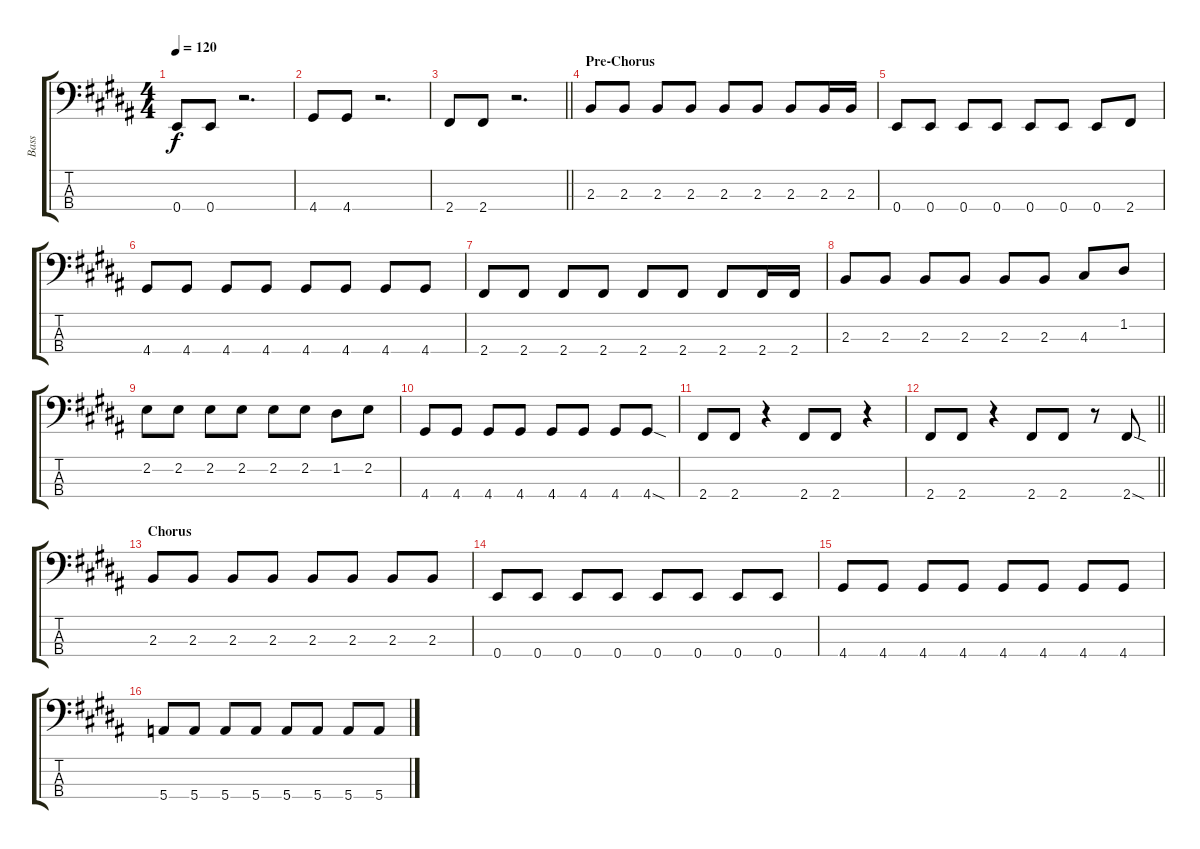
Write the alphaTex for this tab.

\track ("Bass" "Bass") {instrument electricbassfinger}
\staff {score tabs}
\tuning (G2 D2 A1 E1) {hide}
\ts (4 4)
\tempo 120
\clef f4
\ks b
0.4.8{dy f} 0.4.8 r.2{d} |
4.4.8 4.4.8 r.2{d} |
\barLineRight lightlight
2.4.8 2.4.8 r.2{d} |
\section ("" "Pre-Chorus")
2.3.8 2.3.8 2.3.8 2.3.8 2.3.8 2.3.8 2.3.8 2.3.16 2.3.16 |
0.4.8 0.4.8 0.4.8 0.4.8 0.4.8 0.4.8 0.4.8 2.4.8 |
4.4.8 4.4.8 4.4.8 4.4.8 4.4.8 4.4.8 4.4.8 4.4.8 |
2.4.8 2.4.8 2.4.8 2.4.8 2.4.8 2.4.8 2.4.8 2.4.16 2.4.16 |
2.3.8 2.3.8 2.3.8 2.3.8 2.3.8 2.3.8 4.3.8 1.2.8 |
2.2.8 2.2.8 2.2.8 2.2.8 2.2.8 2.2.8 1.2.8 2.2.8 |
4.4.8 4.4.8 4.4.8 4.4.8 4.4.8 4.4.8 4.4.8 4.4{sod}.8 |
2.4.8 2.4.8 r.4 2.4.8 2.4.8 r.4 |
\barLineRight lightlight
2.4.8 2.4.8 r.4 2.4.8 2.4.8 r.8 2.4{sod}.8 |
\section ("" "Chorus")
2.3.8 2.3.8 2.3.8 2.3.8 2.3.8 2.3.8 2.3.8 2.3.8 |
0.4.8 0.4.8 0.4.8 0.4.8 0.4.8 0.4.8 0.4.8 0.4.8 |
4.4.8 4.4.8 4.4.8 4.4.8 4.4.8 4.4.8 4.4.8 4.4.8 |
5.4.8 5.4.8 5.4.8 5.4.8 5.4.8 5.4.8 5.4.8 5.4.8
